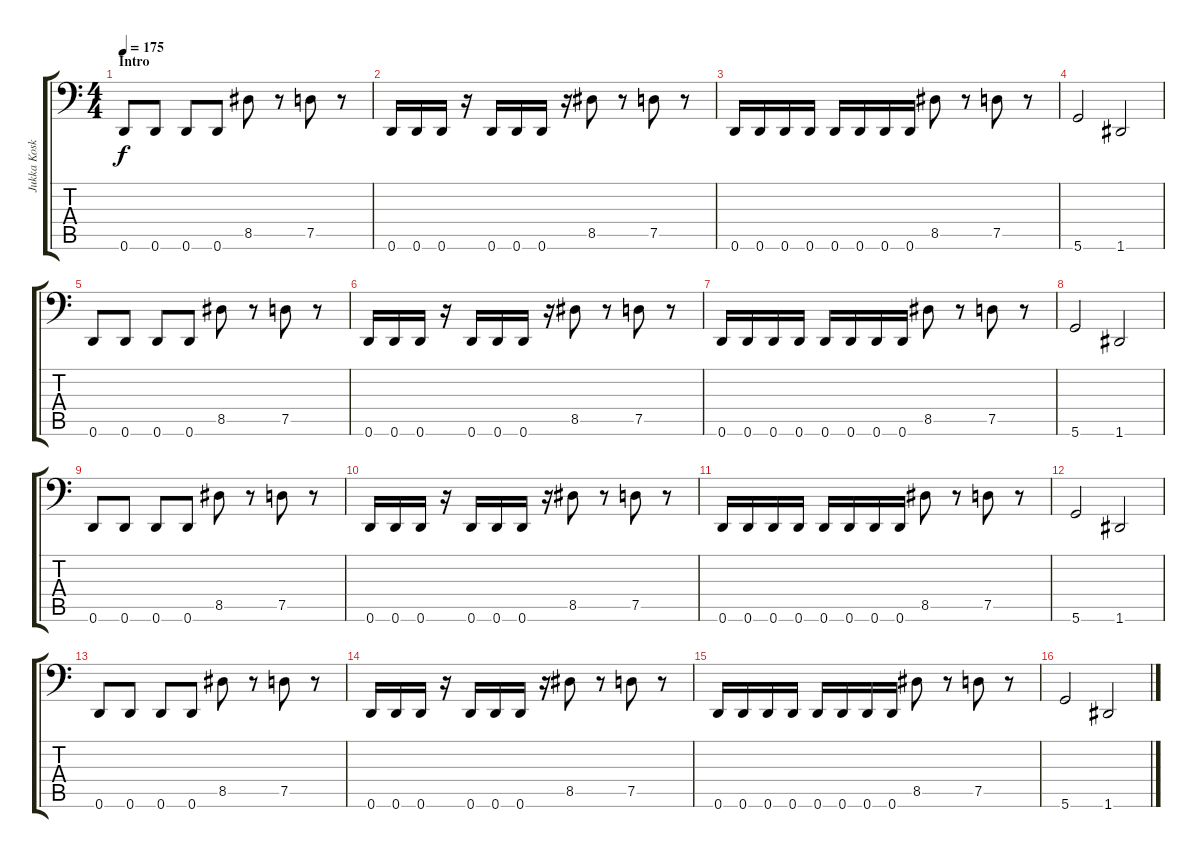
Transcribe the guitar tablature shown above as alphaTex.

\track ("Jukka Koskinen" "Jukka Kosk") {instrument electricbasspick}
\staff {score tabs}
\tuning (D3 A2 F2 C2 G1 D1) {hide}
\ts (4 4)
\section ("" "Intro")
\tempo 175
\clef f4
\ks c
0.6.8{dy f instrument electricbasspick} 0.6.8 0.6.8 0.6.8 8.5.8 r.8 7.5.8 r.8 |
0.6.16 0.6.16 0.6.16 r.16 0.6.16 0.6.16 0.6.16 r.16 8.5.8 r.8 7.5.8 r.8 |
0.6.16 0.6.16 0.6.16 0.6.16 0.6.16 0.6.16 0.6.16 0.6.16 8.5.8 r.8 7.5.8 r.8 |
5.6.2 1.6.2 |
0.6.8 0.6.8 0.6.8 0.6.8 8.5.8 r.8 7.5.8 r.8 |
0.6.16 0.6.16 0.6.16 r.16 0.6.16 0.6.16 0.6.16 r.16 8.5.8 r.8 7.5.8 r.8 |
0.6.16 0.6.16 0.6.16 0.6.16 0.6.16 0.6.16 0.6.16 0.6.16 8.5.8 r.8 7.5.8 r.8 |
5.6.2 1.6.2 |
0.6.8 0.6.8 0.6.8 0.6.8 8.5.8 r.8 7.5.8 r.8 |
0.6.16 0.6.16 0.6.16 r.16 0.6.16 0.6.16 0.6.16 r.16 8.5.8 r.8 7.5.8 r.8 |
0.6.16 0.6.16 0.6.16 0.6.16 0.6.16 0.6.16 0.6.16 0.6.16 8.5.8 r.8 7.5.8 r.8 |
5.6.2 1.6.2 |
0.6.8 0.6.8 0.6.8 0.6.8 8.5.8 r.8 7.5.8 r.8 |
0.6.16 0.6.16 0.6.16 r.16 0.6.16 0.6.16 0.6.16 r.16 8.5.8 r.8 7.5.8 r.8 |
0.6.16 0.6.16 0.6.16 0.6.16 0.6.16 0.6.16 0.6.16 0.6.16 8.5.8 r.8 7.5.8 r.8 |
5.6.2 1.6.2
